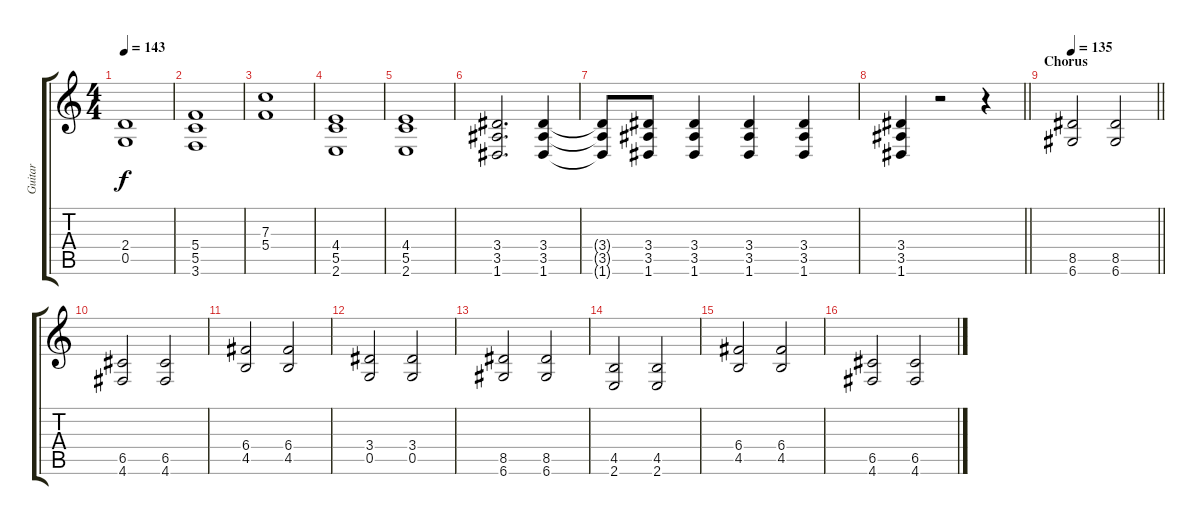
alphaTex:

\track ("Guitar" "Guitar") {instrument distortionguitar}
\staff {score tabs}
\tuning (D4 A3 F3 C3 G2 D2) {hide}
\ts (4 4)
\tempo 143
\clef g2
\ks c
(2.4{t} 0.5{t}).1{dy f} |
(5.4 5.5 3.6).1 |
(7.3 5.4).1 |
(4.4 5.5 2.6).1 |
(4.4 5.5 2.6).1 |
(3.4 3.5 1.6).2{d} (3.4 3.5 1.6).4 |
(3.4{t} 3.5{t} 1.6{t}).8 (3.4 3.5 1.6).8 (3.4 3.5 1.6).4 (3.4 3.5 1.6).4 (3.4 3.5 1.6).4 |
\barLineRight lightlight
(3.4 3.5 1.6).4 r.2 r.4 |
\section ("" "Chorus")
\tempo 135
\barLineRight lightlight
(8.5 6.6).2 (8.5 6.6).2 |
(6.5 4.6).2 (6.5 4.6).2 |
(6.4 4.5).2 (6.4 4.5).2 |
(3.4 0.5).2 (3.4 0.5).2 |
(8.5 6.6).2 (8.5 6.6).2 |
(4.5 2.6).2 (4.5 2.6).2 |
(6.4 4.5).2 (6.4 4.5).2 |
(6.5 4.6).2 (6.5 4.6).2
